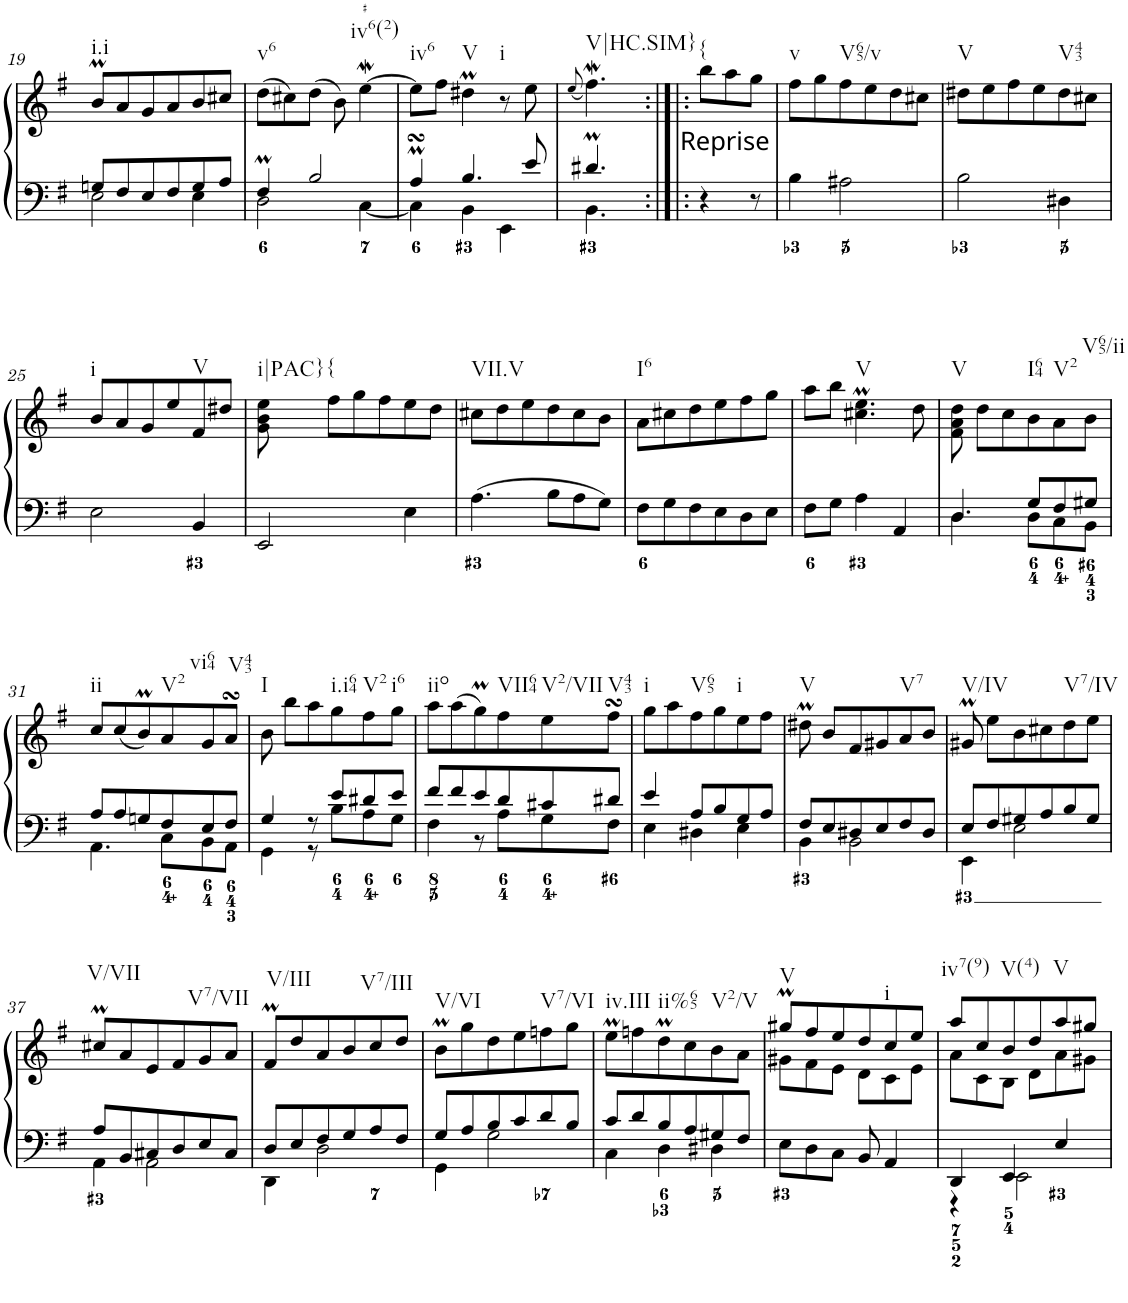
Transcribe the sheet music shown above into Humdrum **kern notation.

**kern	**kern
*part1	*part1
*staff2	*staff1
*I"Clavecin	*
!!LO:PB:g=z
*clefF4	*clefG2
*k[f#]	*k[f#]
*e:	*e:
*M6/8	*M6/8
=19	=19
*^	*
!	!	!LO:TX:b:t=i.i
8Gn/L	2E\	8bm/L
8F#/	.	8a/
8E/	.	8g/
8F#/	.	8a/
8G/	4E\	8b/
8A/J	.	8cc#X/J
=20	=20	=20
!	!	!LO:TX:b:t=v6
4F#m/	2D\	(>8dd\L
.	.	8cc#X\)
2B/	.	(>8dd\J
.	.	8b\)
!	!	!LO:TX:b:t=iv6(2)
.	[4C\	[4eeW\
=21	=21	=21
!	!	!LO:TX:b:t=iv6
4AMsSSS/	4C\]	8ee\L]
.	.	8ff#\J
!	!	!LO:TX:b:t=V
4.B/	4BB\	4dd#Xm\
!	!	!LO:TX:b:t=i
.	4EE\	8r
8e/	.	8ee\
=22	=22	=22
.	.	(<8qee/
!	!	!LO:TX:b:t=V|HC.SIM}
4.d#Xm/	4.BB\	4.ff#W\)
=22X1:|!|:	=22X1:|!|:	=22X1:|!|:
!	!	!LO:TX:b:t=Reprise
!	!	!LO:TX:b:t={
*v	*v	*
4r	8bb\L
.	8aa\
8r	8gg\J
=23	=23
!	!LO:TX:b:t=v
4B\	8ff#\L
.	8gg\
!	!LO:TX:b:t=V65/v
2A#X\	8ff#\
.	8ee\
.	8dd\
.	8cc#X\J
=24	=24
!	!LO:TX:b:t=V
2B\	8dd#X\L
.	8ee\
.	8ff#\
.	8ee\
!	!LO:TX:b:t=V43
4D#X\	8dd#\
.	8cc#X\J
!!LO:LB:g=z
=25	=25
!	!LO:TX:b:t=i
2E\	8b/L
.	8a/
.	8g/
.	8ee/
!	!LO:TX:b:t=V
4BB/	8f#/
.	8dd#X/J
=26	=26
!	!LO:TX:b:t=i|PAC}
2EE/	8g\ 8b\ 8ee\
!	!LO:TX:b:t={
.	8ff#\L
.	8gg\
.	8ff#\
4E\	8ee\
.	8dd\J
=27	=27
!	!LO:TX:b:t=VII.V
4.A\	8cc#X\L
.	8dd\
.	8ee\
8B\L	8dd\
8A\	8cc#\
8G\J	8b\J
=28	=28
!	!LO:TX:b:t=I6
8F#\L	8a\L
8G\	8cc#X\
8F#\	8dd\
8E\	8ee\
8D\	8ff#\
8E\J	8gg\J
=29	=29
8F#\L	8aa\L
8G\J	8bb\J
!	!LO:TX:b:t=V
4A\	4.cc#X\M 4.ee\M
4AA/	.
.	8dd\
=30	=30
*^	*
!	!	!LO:TX:b:t=V
4.D/	4.D\	8f#\ 8a\ 8dd\
.	.	8dd\L
.	.	8cc\
!	!	!LO:TX:b:t=I64
8G/L	8D\L	8b\
!	!	!LO:TX:b:t=V2
8F#/	8C\	8a\
!	!	!LO:TX:b:t=V65/ii
8G#X/J	8BB\J	8b\J
!!LO:LB:g=z
=31	=31	=31
!	!	!LO:TX:b:t=ii
8A/L	4.AA\	8cc/L
8A/	.	(<8cc/
8Gn/	.	8bm/)
!	!	!LO:TX:b:t=V2
8F#/	8C\L	8a/
!	!	!LO:TX:b:t=vi64
8E/	8BB\	8g/
!	!	!LO:TX:b:t=V43
8F#/J	8AA\J	8asSSS/J
=32	=32	=32
!	!	!LO:TX:b:t=I
4G/	4GG\	8b\
.	.	8bb\L
8r	8r	8aa\
!	!	!LO:TX:b:t=i.i64
8e/L	8B\L	8gg\
!	!	!LO:TX:b:t=V2
8d#X/	8A\	8ff#\
!	!	!LO:TX:b:t=i6
8e/J	8G\J	8gg\J
=33	=33	=33
!	!	!LO:TX:b:t=iio
8f#/L	4F#\	8aa\L
8f#/	.	(>8aa\
8e/	8r	8ggM\)
!	!	!LO:TX:b:t=VII64
8d/	8A\L	8ff#\
!	!	!LO:TX:b:t=V2/VII
8c#X/	8G\	8ee\
!	!	!LO:TX:b:t=V43
8d#X/J	8F#\J	8ff#sSsS\J
=34	=34	=34
!	!	!LO:TX:b:t=i
4e/	4E\	8gg\L
.	.	8aa\
!	!	!LO:TX:b:t=V65
8A/L	4D#X\	8ff#\
8B/	.	8gg\
!	!	!LO:TX:b:t=i
8G/	4E\	8ee\
8A/J	.	8ff#\J
=35	=35	=35
!	!	!LO:TX:b:t=V
8F#/L	4BB\	8dd#Xm\
8E/	.	8b/L
8D#X/	2BB\	8f#/
8E/	.	8g#X/
!	!	!LO:TX:b:t=V7
8F#/	.	8a/
8D#/J	.	8b/J
=36	=36	=36
!	!	!LO:TX:b:t=V/IV
8E/L	4EE\	8g#Xm/
8F#/	.	8ee\L
8G#X/	2E\	8b\
8A/	.	8cc#X\
!	!	!LO:TX:b:t=V7/IV
8B/	.	8dd\
8G#/J	.	8ee\J
!!LO:LB:g=z
=37	=37	=37
!	!	!LO:TX:b:t=V/VII
8A/L	4AA\	8cc#Xm/L
8BB/	.	8a/
8C#X/	2AA\	8e/
8D/	.	8f#/
!	!	!LO:TX:b:t=V7/VII
8E/	.	8g/
8C#/J	.	8a/J
=38	=38	=38
!	!	!LO:TX:b:t=V/III
8D/L	4DD\	8f#m/L
8E/	.	8dd/
8F#/	2D\	8a/
8G/	.	8b/
!	!	!LO:TX:b:t=V7/III
8A/	.	8cc/
8F#/J	.	8dd/J
=39	=39	=39
!	!	!LO:TX:b:t=V/VI
8G/L	4GG\	8bm\L
8A/	.	8gg\
8B/	2G\	8dd\
8c/	.	8ee\
!	!	!LO:TX:b:t=V7/VI
8d/	.	8ffn\
8B/J	.	8gg\J
=40	=40	=40
!	!	!LO:TX:b:t=iv.III
8c/L	4C\	8eeM\L
8d/	.	8ffn\
!	!	!LO:TX:b:t=ii%65
8B/	4D\	8ddM\
8A/	.	8cc\
!	!	!LO:TX:b:t=V2/V
8G#X/	4D#X\	8b\
8F#/J	.	8a\J
*v	*v	*
=41	=41
*	*^
!	!LO:TX:b:t=V	!
8E\L	8gg#Xm/L	8g#X\L
8D\	8ff#/	8f#\
8C\J	8ee/	8e\J
8BB/	8dd/	8d\L
!	!LO:TX:b:t=i	!
4AA/	8cc/	8c\
.	8ee/J	8e\J
=42	=42	=42
*^	*	*
!	!	!LO:TX:b:t=iv7(9)	!
4DD/	4r	8aa/L	8a\L
.	.	8cc/	8c\
!	!	!LO:TX:b:t=V(4)	!
4EE/	2EE\	8b/	8B\J
.	.	8dd/	8d\L
!	!	!LO:TX:b:t=V	!
4E/	.	8aa/	8a\
.	.	8gg#X/J	8g#X\J
*v	*v	*	*
*	*v	*v
=	=
*-	*-
